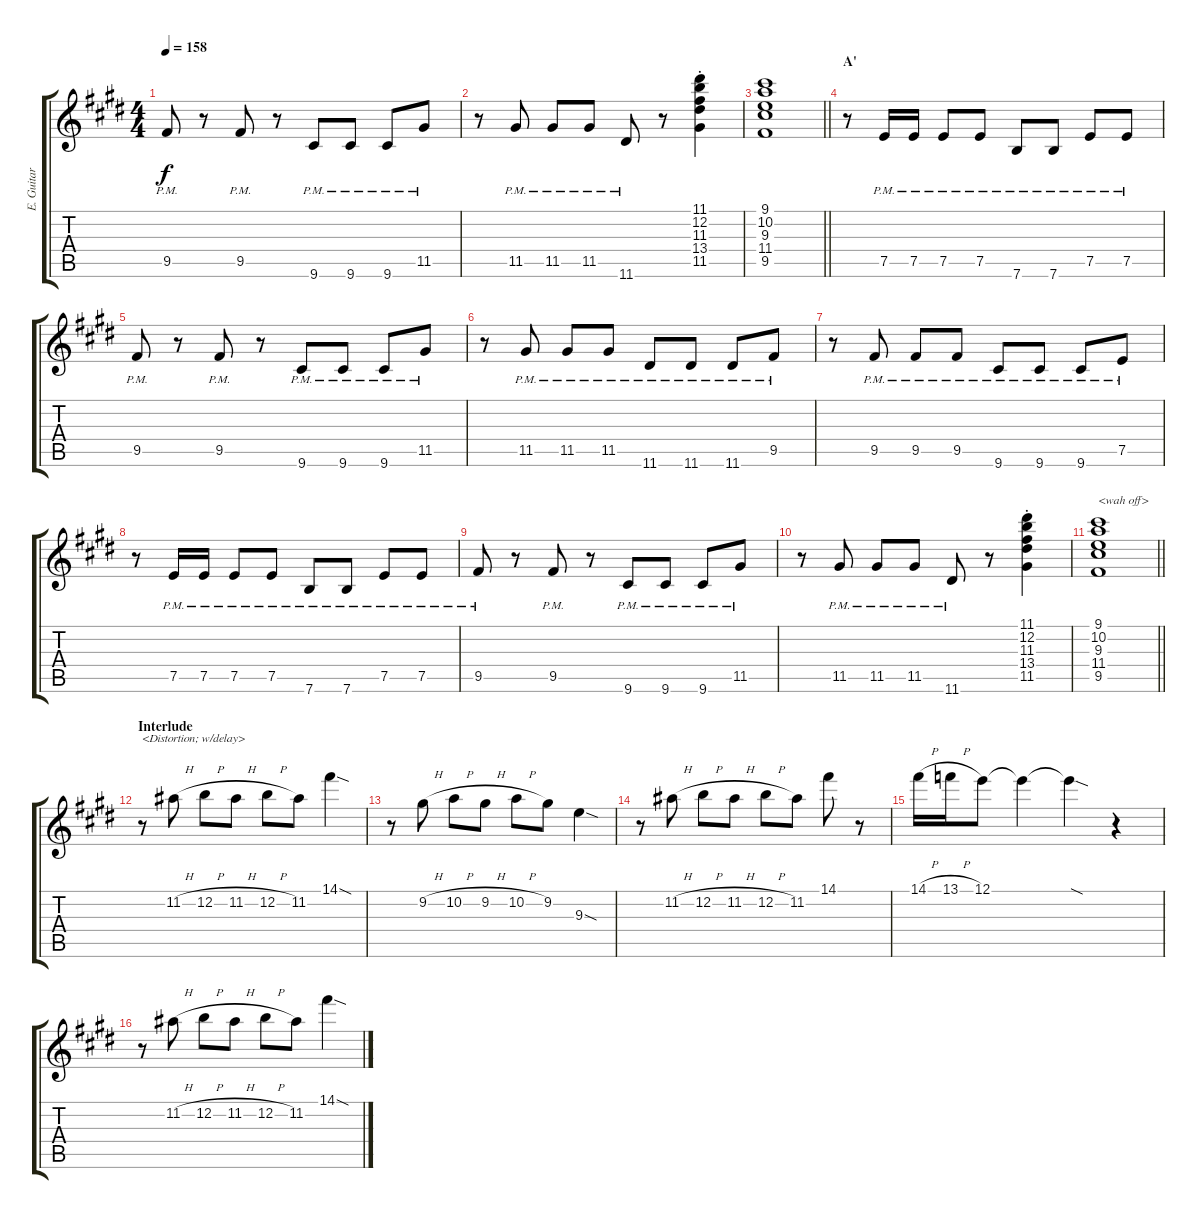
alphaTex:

\track ("E. Guitar II" "E. Guitar ") {instrument electricguitarclean}
\staff {score tabs}
\tuning (E4 B3 G3 D3 A2 E2) {hide}
\ts (4 4)
\tempo 158
\clef g2
\ks e
9.5{pm}.8{dy f} r.8 9.5{pm}.8 r.8 9.6{pm}.8 9.6{pm}.8 9.6{pm}.8 11.5{pm}.8 |
r.8 11.5{pm}.8 11.5{pm}.8 11.5{pm}.8 11.6{pm}.8 r.8 (11.1{st} 12.2{st} 11.3{st} 13.4{st} 11.5{st}).4 |
\barLineRight lightlight
(9.1 10.2 9.3 11.4 9.5).1 |
\section ("" "A'")
r.8 7.5{pm}.16 7.5{pm}.16 7.5{pm}.8 7.5{pm}.8 7.6{pm}.8 7.6{pm}.8 7.5{pm}.8 7.5{pm}.8 |
9.5{pm}.8 r.8 9.5{pm}.8 r.8 9.6{pm}.8 9.6{pm}.8 9.6{pm}.8 11.5{pm}.8 |
r.8 11.5{pm}.8 11.5{pm}.8 11.5{pm}.8 11.6{pm}.8 11.6{pm}.8 11.6{pm}.8 9.5{pm}.8 |
r.8 9.5{pm}.8 9.5{pm}.8 9.5{pm}.8 9.6{pm}.8 9.6{pm}.8 9.6{pm}.8 7.5{pm}.8 |
r.8 7.5{pm}.16 7.5{pm}.16 7.5{pm}.8 7.5{pm}.8 7.6{pm}.8 7.6{pm}.8 7.5{pm}.8 7.5{pm}.8 |
9.5{pm}.8 r.8 9.5{pm}.8 r.8 9.6{pm}.8 9.6{pm}.8 9.6{pm}.8 11.5{pm}.8 |
r.8 11.5{pm}.8 11.5{pm}.8 11.5{pm}.8 11.6{pm}.8 r.8 (11.1{st} 12.2{st} 11.3{st} 13.4{st} 11.5{st}).4 |
\barLineRight lightlight
(9.1 10.2 9.3 11.4 9.5).1{txt "<wah off>"} |
\section ("" "Interlude")
r.8{txt "<Distortion; w/delay>" instrument overdrivenguitar} 11.2{h}.8 12.2{h}.8 11.2{h}.8 12.2{h}.8 11.2.8 14.1{sod}.4 |
r.8 9.2{h}.8 10.2{h}.8 9.2{h}.8 10.2{h}.8 9.2.8 9.3{sod}.4 |
r.8 11.2{h}.8 12.2{h}.8 11.2{h}.8 12.2{h}.8 11.2.8 14.1.8 r.8 |
14.1{h}.16 13.1{h}.16 12.1.8 12.1{t}.4 12.1{sod t}.4 r.4 |
r.8 11.2{h}.8 12.2{h}.8 11.2{h}.8 12.2{h}.8 11.2.8 14.1{sod}.4
